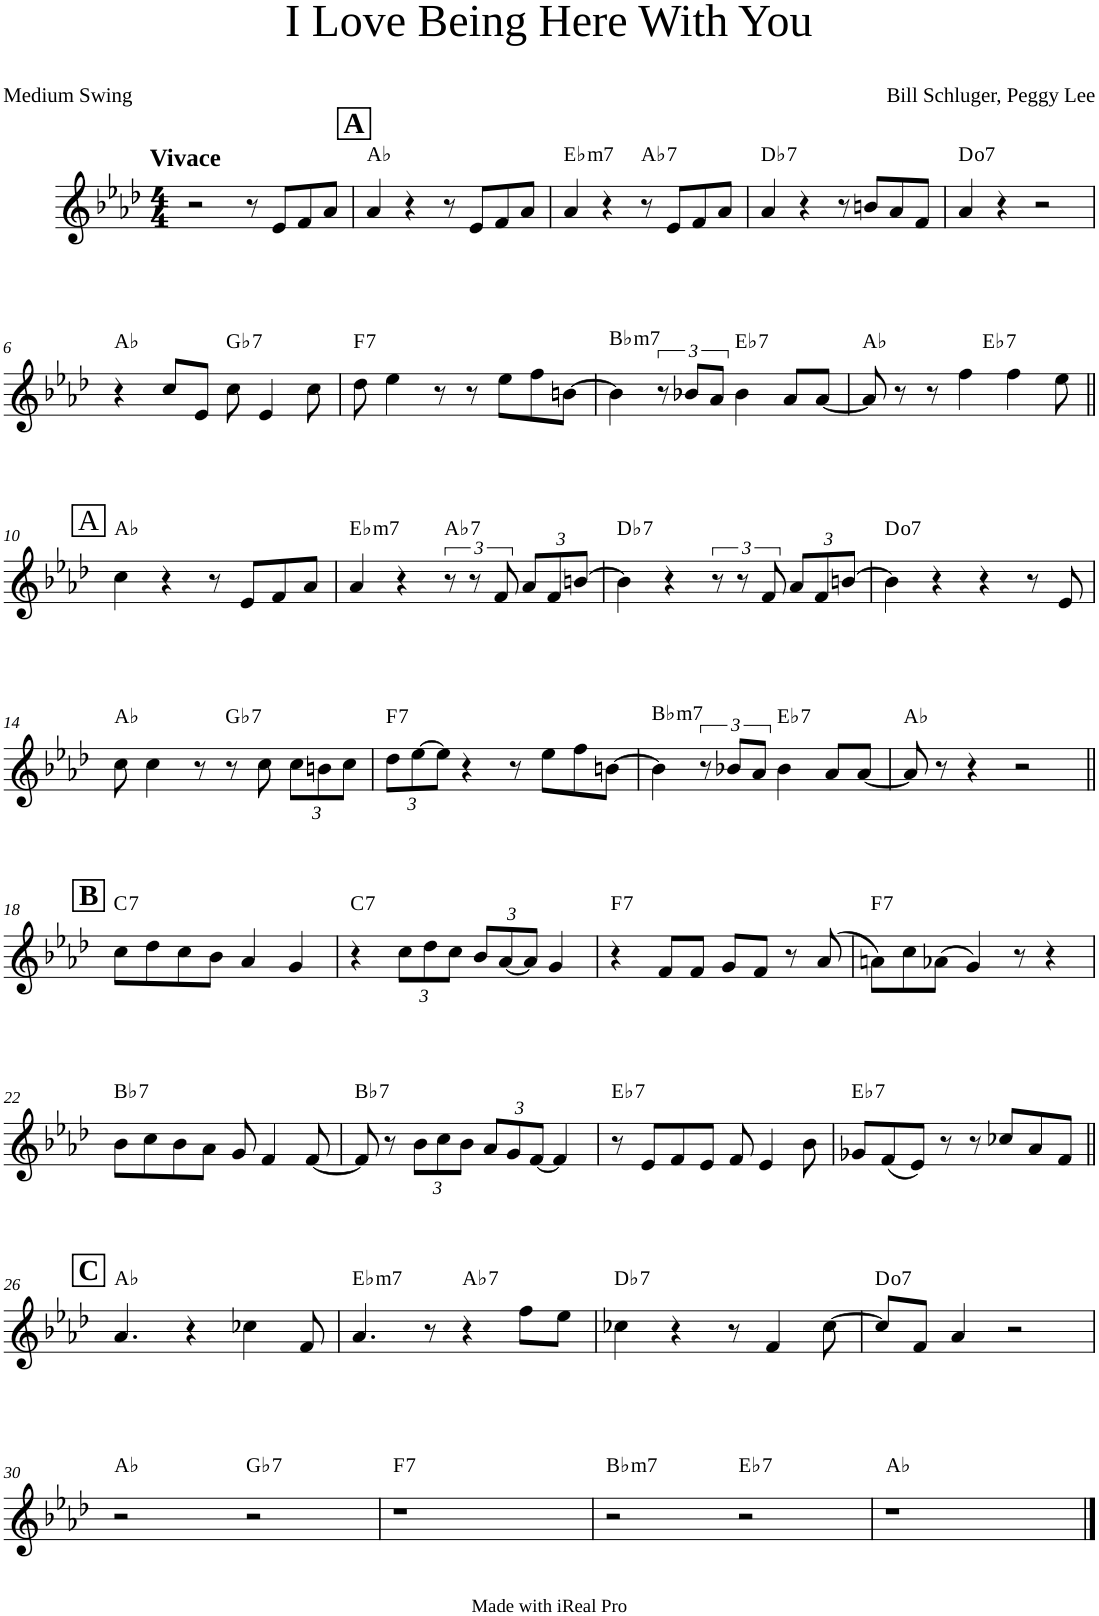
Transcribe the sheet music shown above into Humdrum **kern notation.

**kern	**harte
*part1	*part1
*staff1	*
*I"Lead sheet	*
*clefG2	*
*k[b-e-a-d-]	*
*M4/4	*
=1	=1
!LO:TX:a:B:t=Vivace	!
2r	.
8r	.
8e-/L	.
8f/	.
8a-/J	.
!!LO:REH:place=s1:a:B:cj:fs=14:t=A
=2	=2
4a-/	Ab:maj
4r	.
8r	.
8e-/L	.
8f/	.
8a-/J	.
=3	=3
!	!LO:H:kt=m7
4a-/	Eb:min7
4r	.
!	!LO:H:kt=7
8r	Ab:7
8e-/L	.
8f/	.
8a-/J	.
=4	=4
!	!LO:H:kt=7
4a-/	Db:7
4r	.
8r	.
8bn/L	.
8a-/	.
8f/J	.
=5	=5
!	!LO:H:kt=7
4a-/	D:dim7
4r	.
2r	.
!!LO:LB:g=z
=6	=6
4r	Ab:maj
8cc/L	.
8e-/J	.
!	!LO:H:kt=7
8cc\	Gb:7
4e-/	.
8cc\	.
=7	=7
!	!LO:H:kt=7
8dd-\	F:7
4ee-\	.
8r	.
8r	.
8ee-\L	.
8ff\	.
[8bn\J	.
=8	=8
!	!LO:H:kt=m7
4b\]	Bb:min7
12r	.
12b-X/L	.
12a-/J	.
!	!LO:H:kt=7
4b-\	Eb:7
8a-/L	.
[8a-/J	.
=9	=9
*^	*
8a-/]	2ryy	Ab:maj
8r	.	.
8r	.	.
4ff\	.	.
!	!	!LO:H:kt=7
.	2ryy	Eb:7
4ff\	.	.
8ee-\	.	.
*v	*v	*
!!LO:LB:g=z
!!LO:REH:place=s1:a:cj:fs=14:t=A
=10||	=10||
4cc\	Ab:maj
4r	.
8r	.
8e-/L	.
8f/	.
8a-/J	.
=11	=11
!	!LO:H:kt=m7
4a-/	Eb:min7
4r	.
!	!LO:H:kt=7
12r	Ab:7
12r	.
12f/	.
*Xbrackettup	*
12a-/L	.
12f/	.
[12bn/J	.
=12	=12
!	!LO:H:kt=7
4b\]	Db:7
4r	.
*brackettup	*
12r	.
12r	.
12f/	.
*Xbrackettup	*
12a-/L	.
12f/	.
[12bn/J	.
=13	=13
!	!LO:H:kt=7
4b\]	D:dim7
4r	.
4r	.
8r	.
8e-/	.
!!LO:LB:g=z
=14	=14
8cc\	Ab:maj
4cc\	.
8r	.
!	!LO:H:kt=7
8r	Gb:7
8cc\	.
12cc\L	.
12bn\	.
12cc\J	.
=15	=15
!	!LO:H:kt=7
12dd-\L	F:7
[12ee-\	.
12ee-\J]	.
4r	.
8r	.
8ee-\L	.
8ff\	.
[8bn\J	.
=16	=16
!	!LO:H:kt=m7
4b\]	Bb:min7
*brackettup	*
12r	.
12b-X/L	.
12a-/J	.
!	!LO:H:kt=7
4b-\	Eb:7
8a-/L	.
[8a-/J	.
=17	=17
8a-/]	Ab:maj
8r	.
4r	.
2r	.
!!LO:LB:g=z
!!LO:REH:place=s1:a:B:cj:fs=14:t=B
=18||	=18||
!	!LO:H:kt=7
8cc\L	C:7
8dd-\	.
8cc\	.
8b-\J	.
4a-/	.
4g/	.
=19	=19
!	!LO:H:kt=7
4r	C:7
*Xbrackettup	*
12cc\L	.
12dd-\	.
12cc\J	.
12b-/L	.
[12a-/	.
12a-/J]	.
4g/	.
=20	=20
!	!LO:H:kt=7
4r	F:7
8f/L	.
8f/J	.
8g/L	.
8f/J	.
8r	.
(8a-/	.
=21	=21
!	!LO:H:kt=7
8an\L)	F:7
8cc\	.
(8a-X\J	.
4g/)	.
8r	.
4r	.
!!LO:LB:g=z
=22	=22
!	!LO:H:kt=7
8b-\L	Bb:7
8cc\	.
8b-\	.
8a-\J	.
8g/	.
4f/	.
[8f/	.
=23	=23
!	!LO:H:kt=7
8f/]	Bb:7
8r	.
12b-\L	.
12cc\	.
12b-\J	.
12a-/L	.
12g/	.
[12f/J	.
4f/]	.
=24	=24
!	!LO:H:kt=7
8r	Eb:7
8e-/L	.
8f/	.
8e-/J	.
8f/	.
4e-/	.
8b-\	.
=25	=25
!	!LO:H:kt=7
8g-X/L	Eb:7
(8f/	.
8e-/J)	.
8r	.
8r	.
8cc-X/L	.
8a-/	.
8f/J	.
!!LO:LB:g=z
!!LO:REH:place=s1:a:B:cj:fs=14:t=C
=26||	=26||
4.a-/	Ab:maj
4r	.
4cc-X\	.
8f/	.
=27	=27
!	!LO:H:kt=m7
4.a-/	Eb:min7
8r	.
!	!LO:H:kt=7
4r	Ab:7
8ff\L	.
8ee-\J	.
=28	=28
!	!LO:H:kt=7
4cc-X\	Db:7
4r	.
8r	.
4f/	.
[8cc-\	.
=29	=29
!	!LO:H:kt=7
8cc-/L]	D:dim7
8f/J	.
4a-/	.
2r	.
!!LO:LB:g=z
=30	=30
2r	Ab:maj
!	!LO:H:kt=7
2r	Gb:7
=31	=31
!	!LO:H:kt=7
1r	F:7
=32	=32
!	!LO:H:kt=m7
2r	Bb:min7
!	!LO:H:kt=7
2r	Eb:7
=33	=33
1r	Ab:maj
==	==
*-	*-
